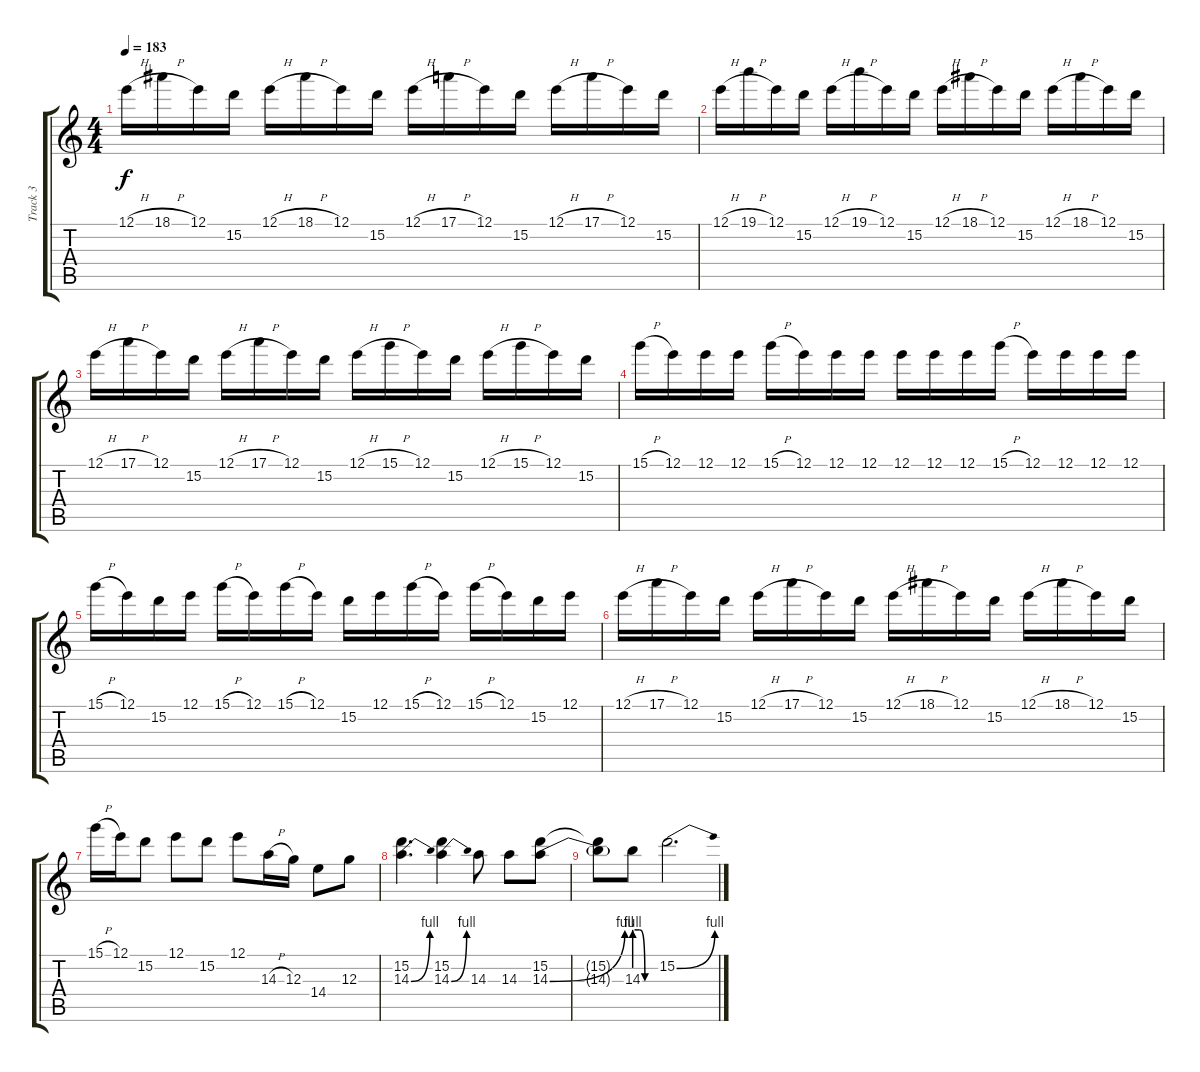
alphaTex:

\track ("Track 3" "Track 3") {instrument overdrivenguitar}
\staff {score tabs}
\tuning (E4 B3 G3 D3 A2 E2) {hide}
\ts (4 4)
\tempo 183
\clef g2
\ks c
12.1{h}.16{dy f} 18.1{h}.16 12.1.16 15.2.16 12.1{h}.16 18.1{h}.16 12.1.16 15.2.16 12.1{h}.16 17.1{h}.16 12.1.16 15.2.16 12.1{h}.16 17.1{h}.16 12.1.16 15.2.16 |
12.1{h}.16 19.1{h}.16 12.1.16 15.2.16 12.1{h}.16 19.1{h}.16 12.1.16 15.2.16 12.1{h}.16 18.1{h}.16 12.1.16 15.2.16 12.1{h}.16 18.1{h}.16 12.1.16 15.2.16 |
12.1{h}.16 17.1{h}.16 12.1.16 15.2.16 12.1{h}.16 17.1{h}.16 12.1.16 15.2.16 12.1{h}.16 15.1{h}.16 12.1.16 15.2.16 12.1{h}.16 15.1{h}.16 12.1.16 15.2.16 |
15.1{h}.16 12.1.16 12.1.16 12.1.16 15.1{h}.16 12.1.16 12.1.16 12.1.16 12.1.16 12.1.16 12.1.16 15.1{h}.16 12.1.16 12.1.16 12.1.16 12.1.16 |
15.1{h}.16 12.1.16 15.2.16 12.1.16 15.1{h}.16 12.1.16 15.1{h}.16 12.1.16 15.2.16 12.1.16 15.1{h}.16 12.1.16 15.1{h}.16 12.1.16 15.2.16 12.1.16 |
12.1{h}.16 17.1{h}.16 12.1.16 15.2.16 12.1{h}.16 17.1{h}.16 12.1.16 15.2.16 12.1{h}.16 18.1{h}.16 12.1.16 15.2.16 12.1{h}.16 18.1{h}.16 12.1.16 15.2.16 |
15.1{h}.16 12.1.16 15.2.8 12.1.8 15.2.8 12.1.8 14.3{h}.16 12.3.16 14.4.8 12.3.8 |
(15.2 14.3{be (bend 0 0 60 4)}).4{d} (15.2 14.3{be (bend 0 0 60 4)}).4 14.3.8 14.3.8 (15.2 14.3{be (bend 0 0 60 4)}).8 |
(15.2{t} 14.3{t}).8 14.3{be (custom 0 4 15 4 30 0 60 0)}.8 15.2{be (bend 0 0 60 4)}.2{d}
